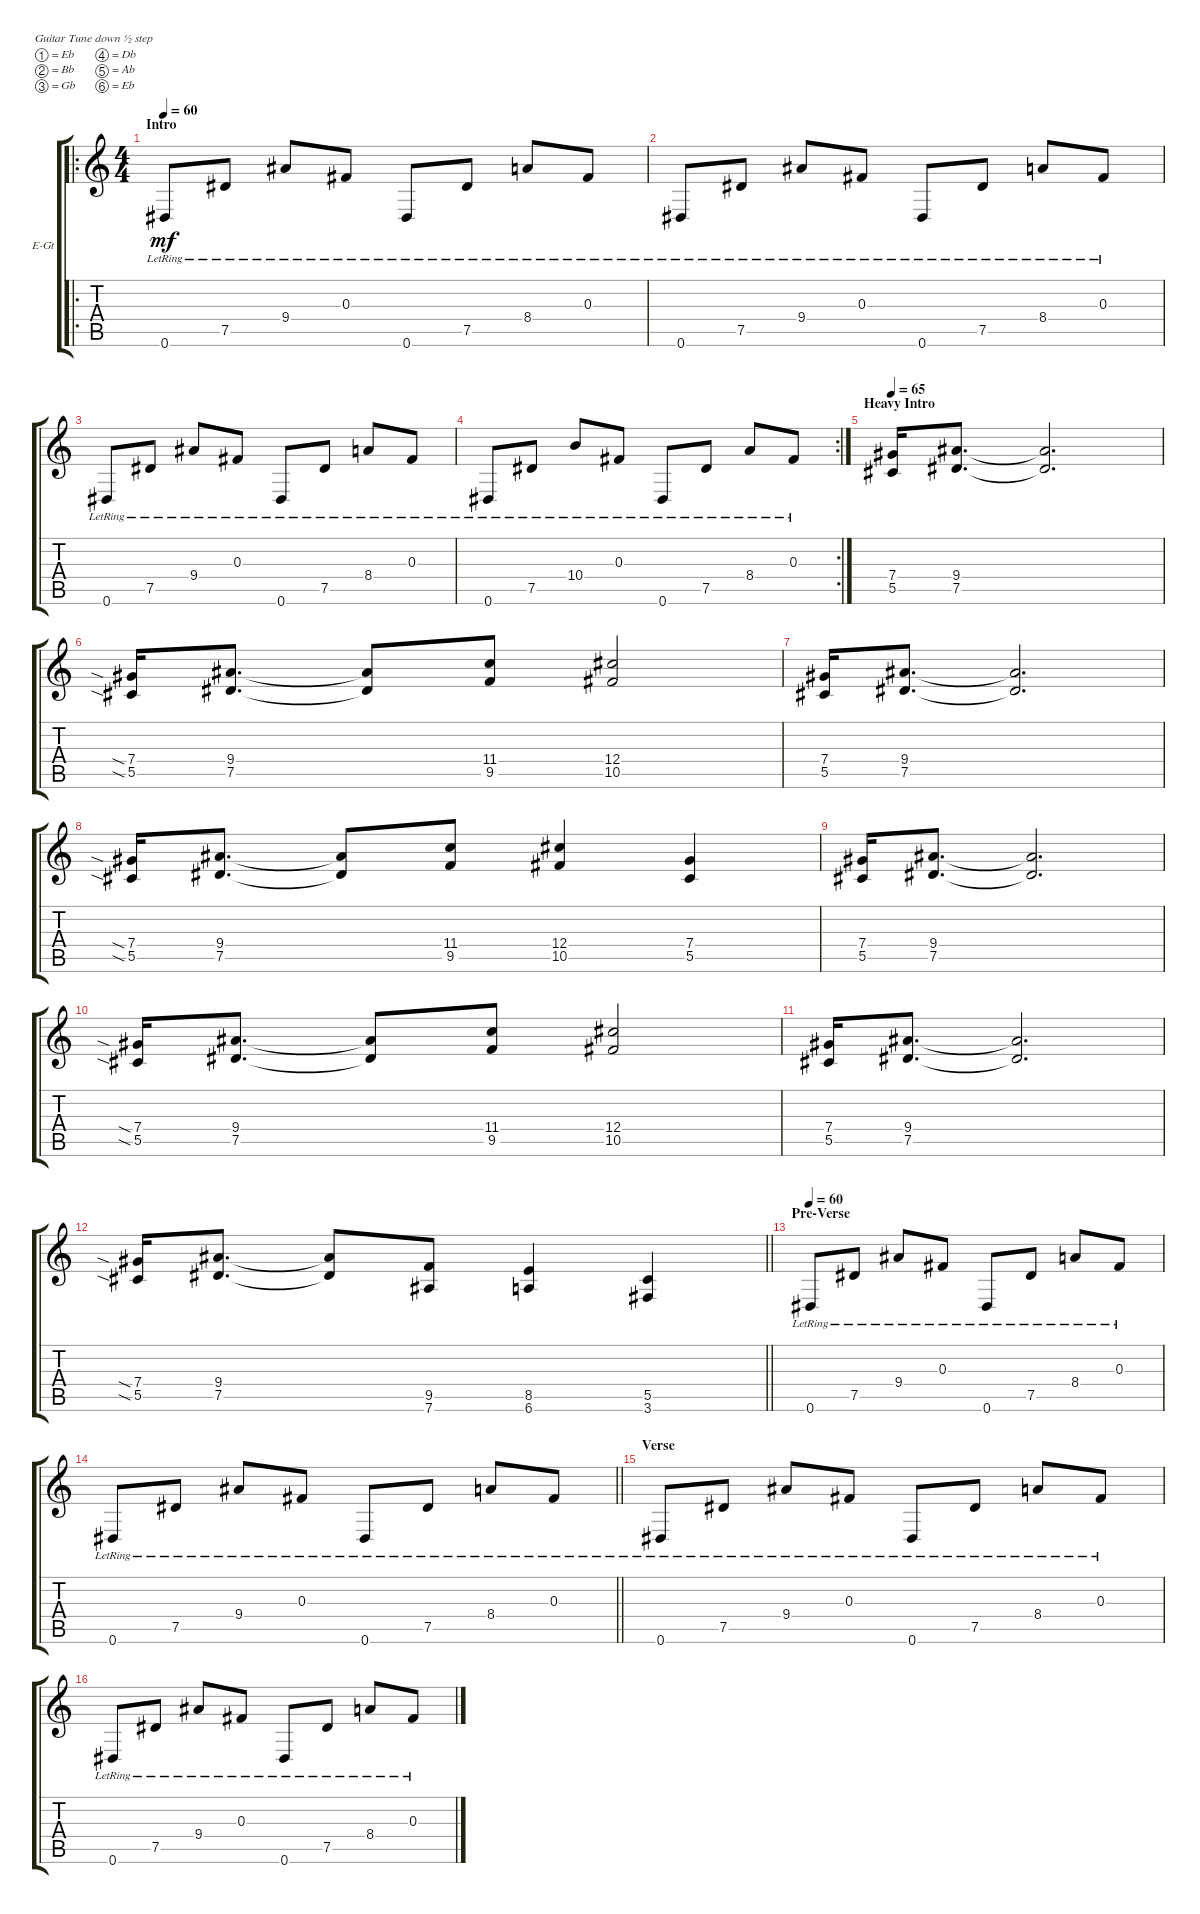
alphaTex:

\bracketExtendMode groupsimilarinstruments
\firstSystemTrackNameOrientation horizontal
\otherSystemsTrackNameOrientation horizontal
\track ("Iommi Rythym" "E-Gt") {instrument distortionguitar}
\staff {score tabs}
\tuning (Eb4 Bb3 Gb3 Db3 Ab2 Eb2)
\ro
\ts (4 4)
\section ("" "Intro")
\tempo 60
\clef g2
\ks c
0.6{lr}.8{dy mf instrument distortionguitar} 7.5{lr}.8 9.4{lr}.8 0.3{lr}.8 0.6{lr}.8 7.5{lr}.8 8.4{lr}.8 0.3{lr}.8 |
0.6{lr}.8 7.5{lr}.8 9.4{lr}.8 0.3{lr}.8 0.6{lr}.8 7.5{lr}.8 8.4{lr}.8 0.3{lr}.8 |
0.6{lr}.8 7.5{lr}.8 9.4{lr}.8 0.3{lr}.8 0.6{lr}.8 7.5{lr}.8 8.4{lr}.8 0.3{lr}.8 |
\rc 2
0.6{lr}.8 7.5{lr}.8 10.4{lr}.8 0.3{lr}.8 0.6{lr}.8 7.5{lr}.8 8.4{lr}.8 0.3{lr}.8 |
\section ("" "Heavy Intro")
\tempo 65
(7.4 5.5).16 (9.4 7.5).8{d} (9.4{t} 7.5{t}).2{d} |
(7.4{sia} 5.5{sia}).16 (9.4 7.5).8{d} (9.4{t} 7.5{t}).8 (11.4 9.5).8 (12.4 10.5).2 |
(7.4 5.5).16 (9.4 7.5).8{d} (9.4{t} 7.5{t}).2{d} |
(7.4{sia} 5.5{sia}).16 (9.4 7.5).8{d} (9.4{t} 7.5{t}).8 (11.4 9.5).8 (12.4 10.5).4 (5.5 7.4).4 |
(7.4 5.5).16 (9.4 7.5).8{d} (9.4{t} 7.5{t}).2{d} |
(7.4{sia} 5.5{sia}).16 (9.4 7.5).8{d} (9.4{t} 7.5{t}).8 (11.4 9.5).8 (12.4 10.5).2 |
(7.4 5.5).16 (9.4 7.5).8{d} (9.4{t} 7.5{t}).2{d} |
\barLineRight lightlight
(7.4{sia} 5.5{sia}).16 (9.4 7.5).8{d} (9.4{t} 7.5{t}).8 (9.5 7.6).8 (8.5 6.6).4 (5.5 3.6).4 |
\section ("" "Pre-Verse")
\tempo 60
0.6{lr}.8 7.5{lr}.8 9.4{lr}.8 0.3{lr}.8 0.6{lr}.8 7.5{lr}.8 8.4{lr}.8 0.3{lr}.8 |
\barLineRight lightlight
0.6{lr}.8 7.5{lr}.8 9.4{lr}.8 0.3{lr}.8 0.6{lr}.8 7.5{lr}.8 8.4{lr}.8 0.3{lr}.8 |
\section ("" "Verse")
0.6{lr}.8 7.5{lr}.8 9.4{lr}.8 0.3{lr}.8 0.6{lr}.8 7.5{lr}.8 8.4{lr}.8 0.3{lr}.8 |
0.6{lr}.8 7.5{lr}.8 9.4{lr}.8 0.3{lr}.8 0.6{lr}.8 7.5{lr}.8 8.4{lr}.8 0.3{lr}.8
